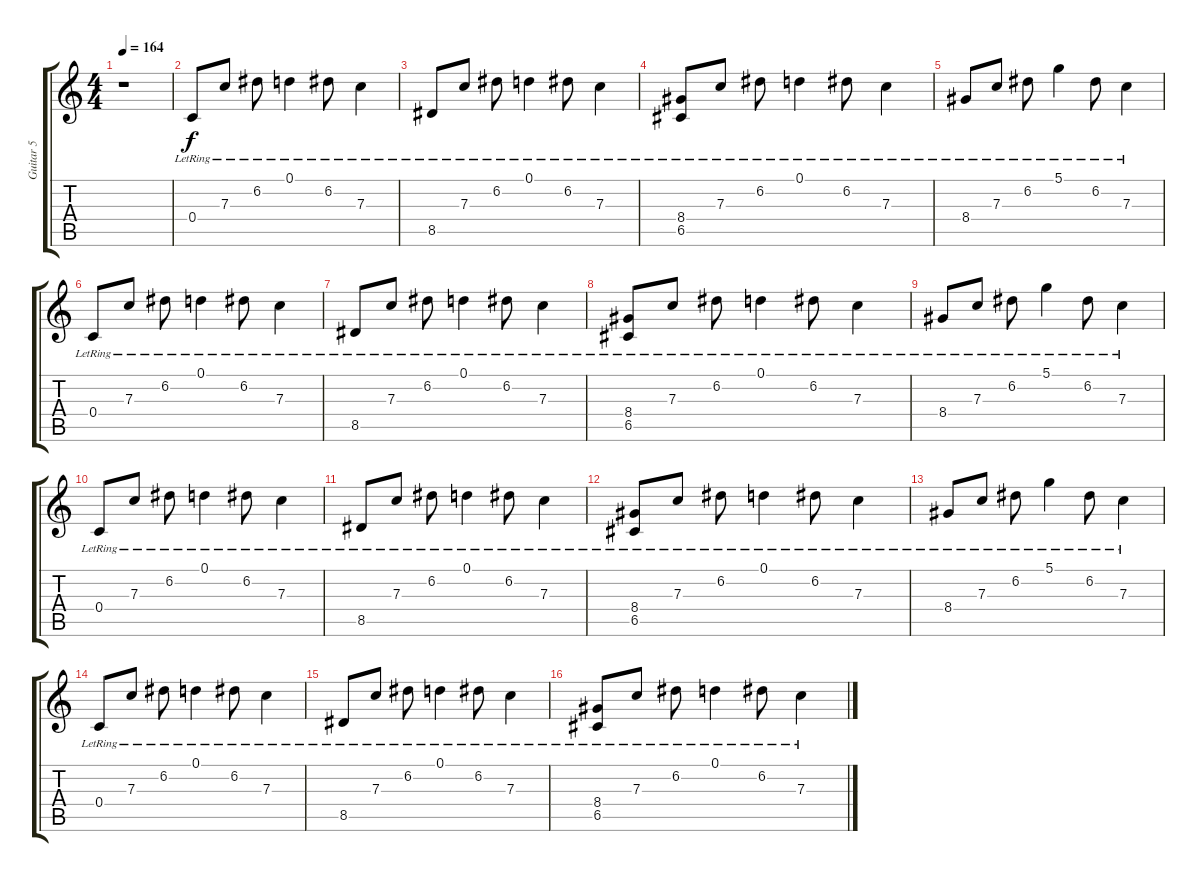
\track ("Guitar 5" "Guitar 5") {instrument electricguitarclean}
\staff {score tabs}
\tuning (D4 A3 F3 C3 G2 C2) {hide}
\ts (4 4)
\tempo 164
\clef g2
\ks c
r.1{dy f} |
0.4{lr}.8 7.3{lr}.8 6.2{lr}.8 0.1{lr}.4 6.2{lr}.8 7.3{lr}.4 |
8.5{lr}.8 7.3{lr}.8 6.2{lr}.8 0.1{lr}.4 6.2{lr}.8 7.3{lr}.4 |
(8.4{lr} 6.5{lr}).8 7.3{lr}.8 6.2{lr}.8 0.1{lr}.4 6.2{lr}.8 7.3{lr}.4 |
8.4{lr}.8 7.3{lr}.8 6.2{lr}.8 5.1{lr}.4 6.2{lr}.8 7.3{lr}.4 |
0.4{lr}.8 7.3{lr}.8 6.2{lr}.8 0.1{lr}.4 6.2{lr}.8 7.3{lr}.4 |
8.5{lr}.8 7.3{lr}.8 6.2{lr}.8 0.1{lr}.4 6.2{lr}.8 7.3{lr}.4 |
(8.4{lr} 6.5{lr}).8 7.3{lr}.8 6.2{lr}.8 0.1{lr}.4 6.2{lr}.8 7.3{lr}.4 |
8.4{lr}.8 7.3{lr}.8 6.2{lr}.8 5.1{lr}.4 6.2{lr}.8 7.3{lr}.4 |
0.4{lr}.8 7.3{lr}.8 6.2{lr}.8 0.1{lr}.4 6.2{lr}.8 7.3{lr}.4 |
8.5{lr}.8 7.3{lr}.8 6.2{lr}.8 0.1{lr}.4 6.2{lr}.8 7.3{lr}.4 |
(8.4{lr} 6.5{lr}).8 7.3{lr}.8 6.2{lr}.8 0.1{lr}.4 6.2{lr}.8 7.3{lr}.4 |
8.4{lr}.8 7.3{lr}.8 6.2{lr}.8 5.1{lr}.4 6.2{lr}.8 7.3{lr}.4 |
0.4{lr}.8 7.3{lr}.8 6.2{lr}.8 0.1{lr}.4 6.2{lr}.8 7.3{lr}.4 |
8.5{lr}.8 7.3{lr}.8 6.2{lr}.8 0.1{lr}.4 6.2{lr}.8 7.3{lr}.4 |
(8.4{lr} 6.5{lr}).8 7.3{lr}.8 6.2{lr}.8 0.1{lr}.4 6.2{lr}.8 7.3{lr}.4
